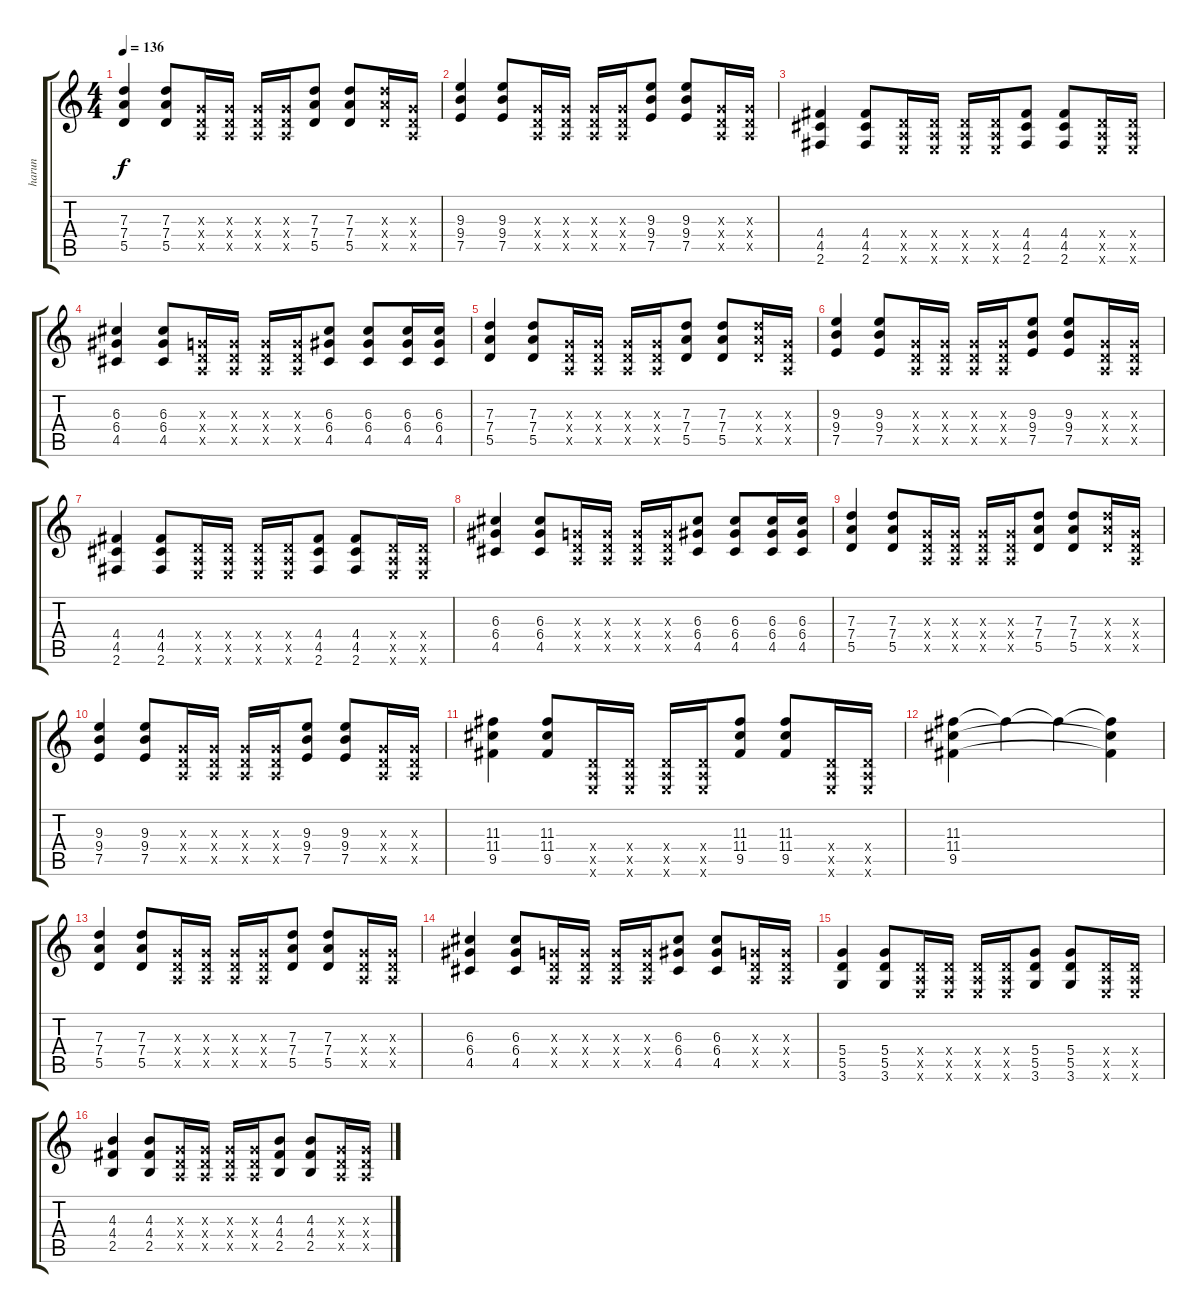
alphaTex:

\track ("harun" "harun") {instrument electricguitarclean}
\staff {score tabs}
\tuning (E4 B3 G3 D3 A2 E2) {hide}
\ts (4 4)
\tempo 136
\clef g2
\ks c
(7.3 7.4 5.5).4{dy f instrument overdrivenguitar} (7.3 7.4 5.5).8 (0.3{x} 0.4{x} 0.5{x}).16 (0.3{x} 0.4{x} 0.5{x}).16 (0.3{x} 0.4{x} 0.5{x}).16 (0.3{x} 0.4{x} 0.5{x}).16 (7.3 7.4 5.5).8 (7.3 7.4 5.5).8 (7.3{x} 7.4{x} 5.5{x}).16 (0.3{x} 0.4{x} 0.5{x}).16 |
(9.3 9.4 7.5).4 (9.3 9.4 7.5).8 (0.3{x} 0.4{x} 0.5{x}).16 (0.3{x} 0.4{x} 0.5{x}).16 (0.3{x} 0.4{x} 0.5{x}).16 (0.3{x} 0.4{x} 0.5{x}).16 (9.3 9.4 7.5).8 (9.3 9.4 7.5).8 (0.3{x} 0.4{x} 0.5{x}).16 (0.3{x} 0.4{x} 0.5{x}).16 |
(4.4 4.5 2.6).4 (4.4 4.5 2.6).8 (0.4{x} 0.5{x} 0.6{x}).16 (0.4{x} 0.5{x} 0.6{x}).16 (0.4{x} 0.5{x} 0.6{x}).16 (0.4{x} 0.5{x} 0.6{x}).16 (4.4 4.5 2.6).8 (4.4 4.5 2.6).8 (0.4{x} 0.5{x} 0.6{x}).16 (0.4{x} 0.5{x} 0.6{x}).16 |
(6.3 6.4 4.5).4 (6.3 6.4 4.5).8 (0.3{x} 0.4{x} 0.5{x}).16 (0.3{x} 0.4{x} 0.5{x}).16 (0.3{x} 0.4{x} 0.5{x}).16 (0.3{x} 0.4{x} 0.5{x}).16 (6.3 6.4 4.5).8 (6.3 6.4 4.5).8 (6.3 6.4 4.5).16 (6.3 6.4 4.5).16 |
(7.3 7.4 5.5).4{instrument overdrivenguitar} (7.3 7.4 5.5).8 (0.3{x} 0.4{x} 0.5{x}).16 (0.3{x} 0.4{x} 0.5{x}).16 (0.3{x} 0.4{x} 0.5{x}).16 (0.3{x} 0.4{x} 0.5{x}).16 (7.3 7.4 5.5).8 (7.3 7.4 5.5).8 (7.3{x} 7.4{x} 5.5{x}).16 (0.3{x} 0.4{x} 0.5{x}).16 |
(9.3 9.4 7.5).4 (9.3 9.4 7.5).8 (0.3{x} 0.4{x} 0.5{x}).16 (0.3{x} 0.4{x} 0.5{x}).16 (0.3{x} 0.4{x} 0.5{x}).16 (0.3{x} 0.4{x} 0.5{x}).16 (9.3 9.4 7.5).8 (9.3 9.4 7.5).8 (0.3{x} 0.4{x} 0.5{x}).16 (0.3{x} 0.4{x} 0.5{x}).16 |
(4.4 4.5 2.6).4 (4.4 4.5 2.6).8 (0.4{x} 0.5{x} 0.6{x}).16 (0.4{x} 0.5{x} 0.6{x}).16 (0.4{x} 0.5{x} 0.6{x}).16 (0.4{x} 0.5{x} 0.6{x}).16 (4.4 4.5 2.6).8 (4.4 4.5 2.6).8 (0.4{x} 0.5{x} 0.6{x}).16 (0.4{x} 0.5{x} 0.6{x}).16 |
(6.3 6.4 4.5).4 (6.3 6.4 4.5).8 (0.3{x} 0.4{x} 0.5{x}).16 (0.3{x} 0.4{x} 0.5{x}).16 (0.3{x} 0.4{x} 0.5{x}).16 (0.3{x} 0.4{x} 0.5{x}).16 (6.3 6.4 4.5).8 (6.3 6.4 4.5).8 (6.3 6.4 4.5).16 (6.3 6.4 4.5).16 |
(7.3 7.4 5.5).4{instrument overdrivenguitar} (7.3 7.4 5.5).8 (0.3{x} 0.4{x} 0.5{x}).16 (0.3{x} 0.4{x} 0.5{x}).16 (0.3{x} 0.4{x} 0.5{x}).16 (0.3{x} 0.4{x} 0.5{x}).16 (7.3 7.4 5.5).8 (7.3 7.4 5.5).8 (7.3{x} 7.4{x} 5.5{x}).16 (0.3{x} 0.4{x} 0.5{x}).16 |
(9.3 9.4 7.5).4 (9.3 9.4 7.5).8 (0.3{x} 0.4{x} 0.5{x}).16 (0.3{x} 0.4{x} 0.5{x}).16 (0.3{x} 0.4{x} 0.5{x}).16 (0.3{x} 0.4{x} 0.5{x}).16 (9.3 9.4 7.5).8 (9.3 9.4 7.5).8 (0.3{x} 0.4{x} 0.5{x}).16 (0.3{x} 0.4{x} 0.5{x}).16 |
(11.3 11.4 9.5).4 (11.3 11.4 9.5).8 (0.4{x} 0.5{x} 0.6{x}).16 (0.4{x} 0.5{x} 0.6{x}).16 (0.4{x} 0.5{x} 0.6{x}).16 (0.4{x} 0.5{x} 0.6{x}).16 (11.3 11.4 9.5).8 (11.3 11.4 9.5).8 (0.4{x} 0.5{x} 0.6{x}).16 (0.4{x} 0.5{x} 0.6{x}).16 |
(11.3 11.4 9.5).4 11.3{t}.4 11.3{t}.4 (11.3{t} 11.4{t} 9.5{t}).4 |
(7.3 7.4 5.5).4 (7.3 7.4 5.5).8 (0.3{x} 0.4{x} 0.5{x}).16 (0.3{x} 0.4{x} 0.5{x}).16 (0.3{x} 0.4{x} 0.5{x}).16 (0.3{x} 0.4{x} 0.5{x}).16 (7.3 7.4 5.5).8 (7.3 7.4 5.5).8 (0.3{x} 0.4{x} 0.5{x}).16 (0.3{x} 0.4{x} 0.5{x}).16 |
(6.3 6.4 4.5).4 (6.3 6.4 4.5).8 (0.3{x} 0.4{x} 0.5{x}).16 (0.3{x} 0.4{x} 0.5{x}).16 (0.3{x} 0.4{x} 0.5{x}).16 (0.3{x} 0.4{x} 0.5{x}).16 (6.3 6.4 4.5).8 (6.3 6.4 4.5).8 (0.3{x} 0.4{x} 0.5{x}).16 (0.3{x} 0.4{x} 0.5{x}).16 |
(5.4 5.5 3.6).4 (5.4 5.5 3.6).8 (0.4{x} 0.5{x} 0.6{x}).16 (0.4{x} 0.5{x} 0.6{x}).16 (0.4{x} 0.5{x} 0.6{x}).16 (0.4{x} 0.5{x} 0.6{x}).16 (5.4 5.5 3.6).8 (5.4 5.5 3.6).8 (0.4{x} 0.5{x} 0.6{x}).16 (0.4{x} 0.5{x} 0.6{x}).16 |
(4.3 4.4 2.5).4 (4.3 4.4 2.5).8 (0.3{x} 0.4{x} 0.5{x}).16 (0.3{x} 0.4{x} 0.5{x}).16 (0.3{x} 0.4{x} 0.5{x}).16 (0.3{x} 0.4{x} 0.5{x}).16 (4.3 4.4 2.5).8 (4.3 4.4 2.5).8 (0.3{x} 0.4{x} 0.5{x}).16 (0.3{x} 0.4{x} 0.5{x}).16
